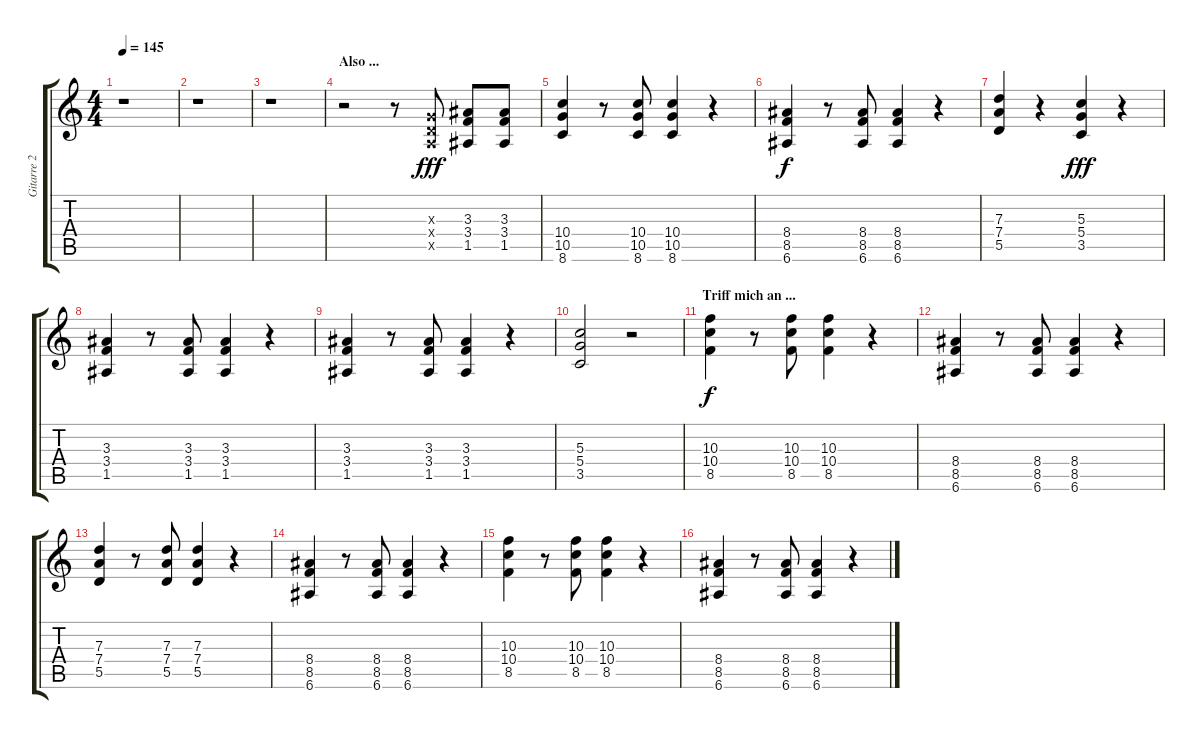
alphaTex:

\track ("Gitarre 2" "Gitarre 2") {instrument overdrivenguitar}
\staff {score tabs}
\tuning (E4 B3 G3 D3 A2 E2) {hide}
\ts (4 4)
\tempo 145
\clef g2
\ks c
r.1{dy f} |
r.1 |
r.1 |
\section ("" "Also ...")
r.2 r.8 (0.3{x} 0.4{x} 0.5{x}).8{dy fff} (3.3 3.4 1.5).8 (3.3 3.4 1.5).8 |
(10.4 10.5 8.6).4 r.8 (10.4 10.5 8.6).8 (10.4 10.5 8.6).4 r.4 |
(8.4 8.5 6.6).4{dy f} r.8 (8.4 8.5 6.6).8 (8.4 8.5 6.6).4 r.4 |
(7.3 7.4 5.5).4 r.4 (5.3 5.4 3.5).4{dy fff} r.4 |
(3.3 3.4 1.5).4 r.8 (3.3 3.4 1.5).8 (3.3 3.4 1.5).4 r.4 |
(3.3 3.4 1.5).4 r.8 (3.3 3.4 1.5).8 (3.3 3.4 1.5).4 r.4 |
(5.3 5.4 3.5).2 r.2 |
\section ("" "Triff mich an ...")
(10.3 10.4 8.5).4{dy f} r.8 (10.3 10.4 8.5).8 (10.3 10.4 8.5).4 r.4 |
(8.4 8.5 6.6).4 r.8 (8.4 8.5 6.6).8 (8.4 8.5 6.6).4 r.4 |
(7.3 7.4 5.5).4 r.8 (7.3 7.4 5.5).8 (7.3 7.4 5.5).4 r.4 |
(8.4 8.5 6.6).4 r.8 (8.4 8.5 6.6).8 (8.4 8.5 6.6).4 r.4 |
(10.3 10.4 8.5).4 r.8 (10.3 10.4 8.5).8 (10.3 10.4 8.5).4 r.4 |
(8.4 8.5 6.6).4 r.8 (8.4 8.5 6.6).8 (8.4 8.5 6.6).4 r.4
